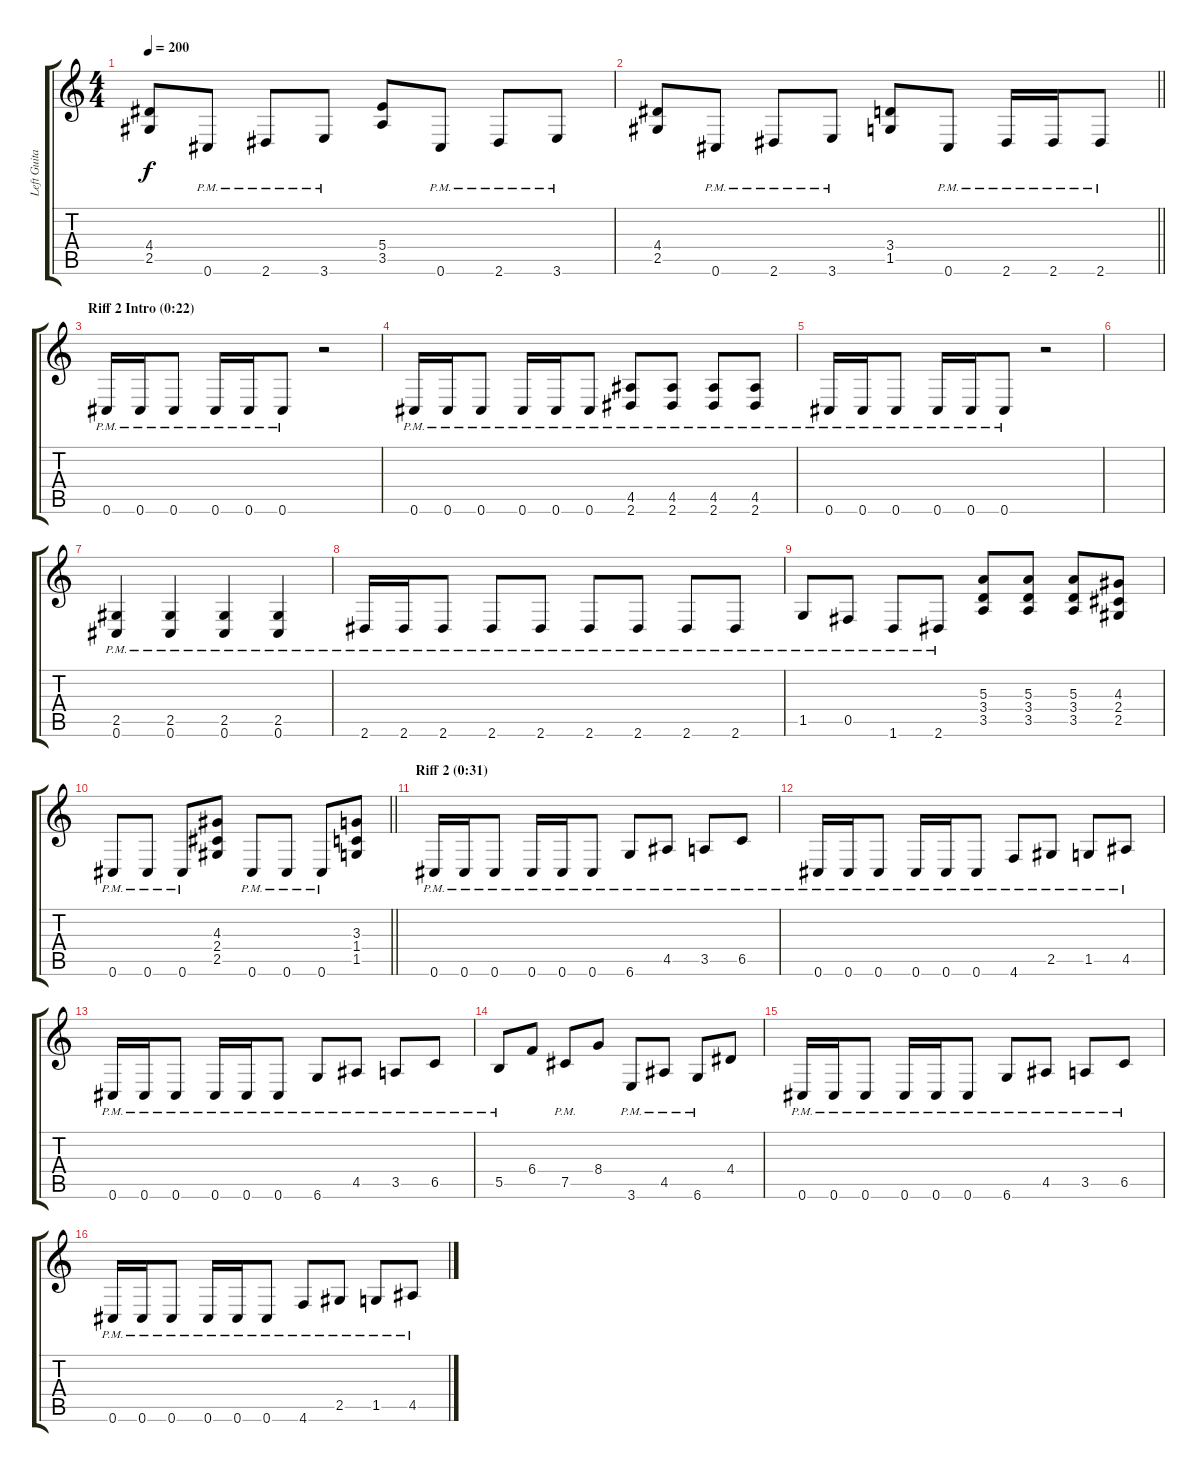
\track ("Left Guitar" "Left Guita") {instrument distortionguitar}
\staff {score tabs}
\tuning (Db4 Ab3 E3 B2 Gb2 Db2) {hide}
\ts (4 4)
\tempo 200
\clef g2
\ks c
(4.4 2.5).8{dy f} 0.6{pm}.8 2.6{pm}.8 3.6{pm}.8 (5.4 3.5).8 0.6{pm}.8 2.6{pm}.8 3.6{pm}.8 |
\barLineRight lightlight
(4.4 2.5).8 0.6{pm}.8 2.6{pm}.8 3.6{pm}.8 (3.4 1.5).8 0.6{pm}.8 2.6{pm}.16 2.6{pm}.16 2.6{pm}.8 |
\section ("" "Riff 2 Intro (0:22)")
0.6{pm}.16 0.6{pm}.16 0.6{pm}.8 0.6{pm}.16 0.6{pm}.16 0.6{pm}.8 r.2 |
0.6{pm}.16 0.6{pm}.16 0.6{pm}.8 0.6{pm}.16 0.6{pm}.16 0.6{pm}.8 (4.5{pm} 2.6{pm}).8 (4.5{pm} 2.6{pm}).8 (4.5{pm} 2.6{pm}).8 (4.5{pm} 2.6{pm}).8 |
0.6{pm}.16 0.6{pm}.16 0.6{pm}.8 0.6{pm}.16 0.6{pm}.16 0.6{pm}.8 r.2 |
|
(2.5{pm} 0.6{pm}).4 (2.5{pm} 0.6{pm}).4 (2.5{pm} 0.6{pm}).4 (2.5{pm} 0.6{pm}).4 |
2.6{pm}.16 2.6{pm}.16 2.6{pm}.8 2.6{pm}.8 2.6{pm}.8 2.6{pm}.8 2.6{pm}.8 2.6{pm}.8 2.6{pm}.8 |
1.5{pm}.8 0.5{pm}.8 1.6{pm}.8 2.6{pm}.8 (5.3 3.4 3.5).8 (5.3 3.4 3.5).8 (5.3 3.4 3.5).8 (4.3 2.4 2.5).8 |
\barLineRight lightlight
0.6{pm}.8 0.6{pm}.8 0.6{pm}.8 (4.3 2.4 2.5).8 0.6{pm}.8 0.6{pm}.8 0.6{pm}.8 (3.3 1.4 1.5).8 |
\section ("" "Riff 2 (0:31)")
0.6{pm}.16 0.6{pm}.16 0.6{pm}.8 0.6{pm}.16 0.6{pm}.16 0.6{pm}.8 6.6{pm}.8 4.5{pm}.8 3.5{pm}.8 6.5{pm}.8 |
0.6{pm}.16 0.6{pm}.16 0.6{pm}.8 0.6{pm}.16 0.6{pm}.16 0.6{pm}.8 4.6{pm}.8 2.5{pm}.8 1.5{pm}.8 4.5{pm}.8 |
0.6{pm}.16 0.6{pm}.16 0.6{pm}.8 0.6{pm}.16 0.6{pm}.16 0.6{pm}.8 6.6{pm}.8 4.5{pm}.8 3.5{pm}.8 6.5{pm}.8 |
5.5{pm}.8 6.4.8 7.5{pm}.8 8.4.8 3.6{pm}.8 4.5{pm}.8 6.6{pm}.8 4.4.8 |
0.6{pm}.16 0.6{pm}.16 0.6{pm}.8 0.6{pm}.16 0.6{pm}.16 0.6{pm}.8 6.6{pm}.8 4.5{pm}.8 3.5{pm}.8 6.5{pm}.8 |
0.6{pm}.16 0.6{pm}.16 0.6{pm}.8 0.6{pm}.16 0.6{pm}.16 0.6{pm}.8 4.6{pm}.8 2.5{pm}.8 1.5{pm}.8 4.5{pm}.8
